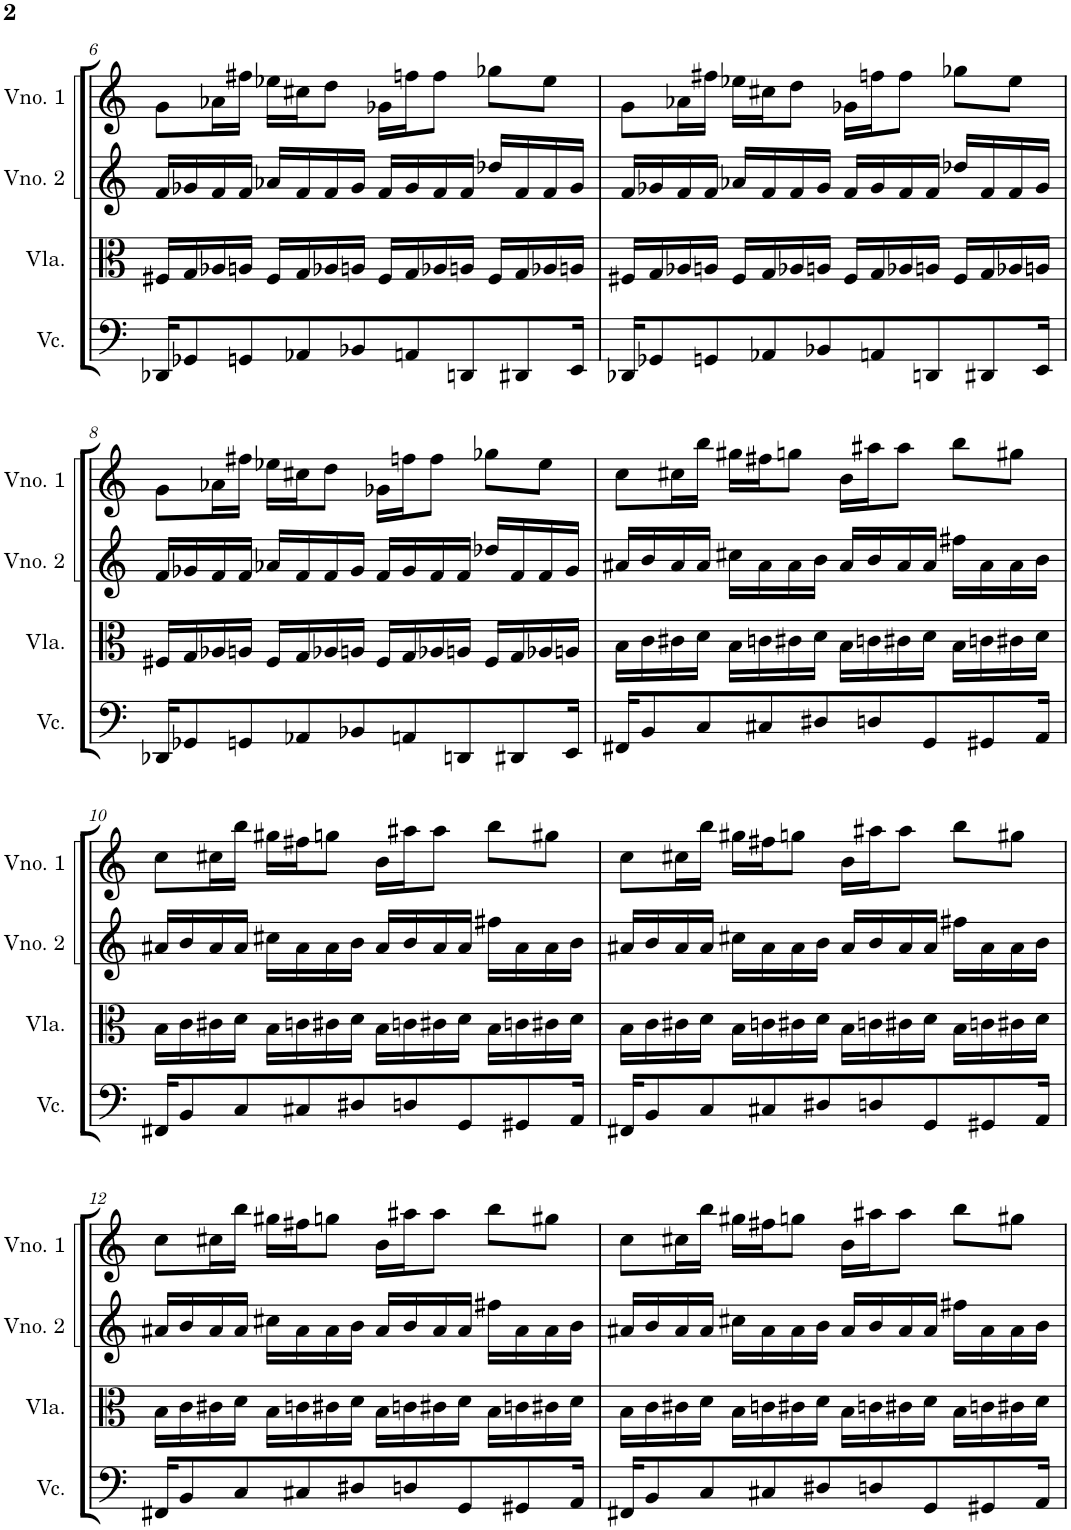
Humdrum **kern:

**kern	**kern	**kern	**kern
*part4	*part3	*part2	*part1
*staff4	*staff3	*staff2	*staff1
*I"Violoncelo	*I"Viola	*I"Violino 2	*I"Violino 1
*I'Vc.	*I'Vla.	*I'Vno. 2	*I'Vno. 1
!!LO:PB:g=z
*clefF4	*clefC3	*clefG2	*clefG2
*k[]	*k[]	*k[]	*k[]
*M4/4	*M4/4	*M4/4	*M4/4
=6	=6	=6	=6
16DD-X/KL	16F#X/LL	16f/LL	8g\L
8GG-X/	16G/	16g-X/	.
.	16A-X/	16f/	16a-X\L
8GGn/	16An/JJ	16f/JJ	16ff#X\JJ
.	16F#/LL	16a-X/LL	16ee-X\LL
8AA-X/	16G/	16f/	16cc#X\J
.	16A-X/	16f/	8dd\J
8BB-X/	16An/JJ	16g-/JJ	.
.	16F#/LL	16f/LL	16g-X\LL
8AAn/	16G/	16g-/	16ffn\J
.	16A-X/	16f/	8ff\J
8DDn/	16An/JJ	16f/JJ	.
.	16F#/LL	16dd-X/LL	8gg-X\L
8DD#X/	16G/	16f/	.
.	16A-X/	16f/	8ee-\J
16EE/Jk	16An/JJ	16g-/JJ	.
=7	=7	=7	=7
16DD-X/KL	16F#X/LL	16f/LL	8g\L
8GG-X/	16G/	16g-X/	.
.	16A-X/	16f/	16a-X\L
8GGn/	16An/JJ	16f/JJ	16ff#X\JJ
.	16F#/LL	16a-X/LL	16ee-X\LL
8AA-X/	16G/	16f/	16cc#X\J
.	16A-X/	16f/	8dd\J
8BB-X/	16An/JJ	16g-/JJ	.
.	16F#/LL	16f/LL	16g-X\LL
8AAn/	16G/	16g-/	16ffn\J
.	16A-X/	16f/	8ff\J
8DDn/	16An/JJ	16f/JJ	.
.	16F#/LL	16dd-X/LL	8gg-X\L
8DD#X/	16G/	16f/	.
.	16A-X/	16f/	8ee-\J
16EE/Jk	16An/JJ	16g-/JJ	.
!!LO:LB:g=z
=8	=8	=8	=8
16DD-X/KL	16F#X/LL	16f/LL	8g\L
8GG-X/	16G/	16g-X/	.
.	16A-X/	16f/	16a-X\L
8GGn/	16An/JJ	16f/JJ	16ff#X\JJ
.	16F#/LL	16a-X/LL	16ee-X\LL
8AA-X/	16G/	16f/	16cc#X\J
.	16A-X/	16f/	8dd\J
8BB-X/	16An/JJ	16g-/JJ	.
.	16F#/LL	16f/LL	16g-X\LL
8AAn/	16G/	16g-/	16ffn\J
.	16A-X/	16f/	8ff\J
8DDn/	16An/JJ	16f/JJ	.
.	16F#/LL	16dd-X/LL	8gg-X\L
8DD#X/	16G/	16f/	.
.	16A-X/	16f/	8ee-\J
16EE/Jk	16An/JJ	16g-/JJ	.
=9	=9	=9	=9
16FF#X/KL	16B\LL	16a#X/LL	8cc\L
8BB/	16c\	16b/	.
.	16c#X\	16a#/	16cc#X\L
8C/	16d\JJ	16a#/JJ	16bb\JJ
.	16B\LL	16cc#X\LL	16gg#X\LL
8C#X/	16cn\	16a#\	16ff#X\J
.	16c#X\	16a#\	8ggn\J
8D#X/	16d\JJ	16b\JJ	.
.	16B\LL	16a#/LL	16b\LL
8Dn/	16cn\	16b/	16aa#X\J
.	16c#X\	16a#/	8aa#\J
8GG/	16d\JJ	16a#/JJ	.
.	16B\LL	16ff#X\LL	8bb\L
8GG#X/	16cn\	16a#\	.
.	16c#X\	16a#\	8gg#X\J
16AA/Jk	16d\JJ	16b\JJ	.
!!LO:LB:g=z
=10	=10	=10	=10
16FF#X/KL	16B\LL	16a#X/LL	8cc\L
8BB/	16c\	16b/	.
.	16c#X\	16a#/	16cc#X\L
8C/	16d\JJ	16a#/JJ	16bb\JJ
.	16B\LL	16cc#X\LL	16gg#X\LL
8C#X/	16cn\	16a#\	16ff#X\J
.	16c#X\	16a#\	8ggn\J
8D#X/	16d\JJ	16b\JJ	.
.	16B\LL	16a#/LL	16b\LL
8Dn/	16cn\	16b/	16aa#X\J
.	16c#X\	16a#/	8aa#\J
8GG/	16d\JJ	16a#/JJ	.
.	16B\LL	16ff#X\LL	8bb\L
8GG#X/	16cn\	16a#\	.
.	16c#X\	16a#\	8gg#X\J
16AA/Jk	16d\JJ	16b\JJ	.
=11	=11	=11	=11
16FF#X/KL	16B\LL	16a#X/LL	8cc\L
8BB/	16c\	16b/	.
.	16c#X\	16a#/	16cc#X\L
8C/	16d\JJ	16a#/JJ	16bb\JJ
.	16B\LL	16cc#X\LL	16gg#X\LL
8C#X/	16cn\	16a#\	16ff#X\J
.	16c#X\	16a#\	8ggn\J
8D#X/	16d\JJ	16b\JJ	.
.	16B\LL	16a#/LL	16b\LL
8Dn/	16cn\	16b/	16aa#X\J
.	16c#X\	16a#/	8aa#\J
8GG/	16d\JJ	16a#/JJ	.
.	16B\LL	16ff#X\LL	8bb\L
8GG#X/	16cn\	16a#\	.
.	16c#X\	16a#\	8gg#X\J
16AA/Jk	16d\JJ	16b\JJ	.
!!LO:LB:g=z
=12	=12	=12	=12
16FF#X/KL	16B\LL	16a#X/LL	8cc\L
8BB/	16c\	16b/	.
.	16c#X\	16a#/	16cc#X\L
8C/	16d\JJ	16a#/JJ	16bb\JJ
.	16B\LL	16cc#X\LL	16gg#X\LL
8C#X/	16cn\	16a#\	16ff#X\J
.	16c#X\	16a#\	8ggn\J
8D#X/	16d\JJ	16b\JJ	.
.	16B\LL	16a#/LL	16b\LL
8Dn/	16cn\	16b/	16aa#X\J
.	16c#X\	16a#/	8aa#\J
8GG/	16d\JJ	16a#/JJ	.
.	16B\LL	16ff#X\LL	8bb\L
8GG#X/	16cn\	16a#\	.
.	16c#X\	16a#\	8gg#X\J
16AA/Jk	16d\JJ	16b\JJ	.
=13	=13	=13	=13
16FF#X/KL	16B\LL	16a#X/LL	8cc\L
8BB/	16c\	16b/	.
.	16c#X\	16a#/	16cc#X\L
8C/	16d\JJ	16a#/JJ	16bb\JJ
.	16B\LL	16cc#X\LL	16gg#X\LL
8C#X/	16cn\	16a#\	16ff#X\J
.	16c#X\	16a#\	8ggn\J
8D#X/	16d\JJ	16b\JJ	.
.	16B\LL	16a#/LL	16b\LL
8Dn/	16cn\	16b/	16aa#X\J
.	16c#X\	16a#/	8aa#\J
8GG/	16d\JJ	16a#/JJ	.
.	16B\LL	16ff#X\LL	8bb\L
8GG#X/	16cn\	16a#\	.
.	16c#X\	16a#\	8gg#X\J
16AA/Jk	16d\JJ	16b\JJ	.
=	=	=	=
*-	*-	*-	*-
